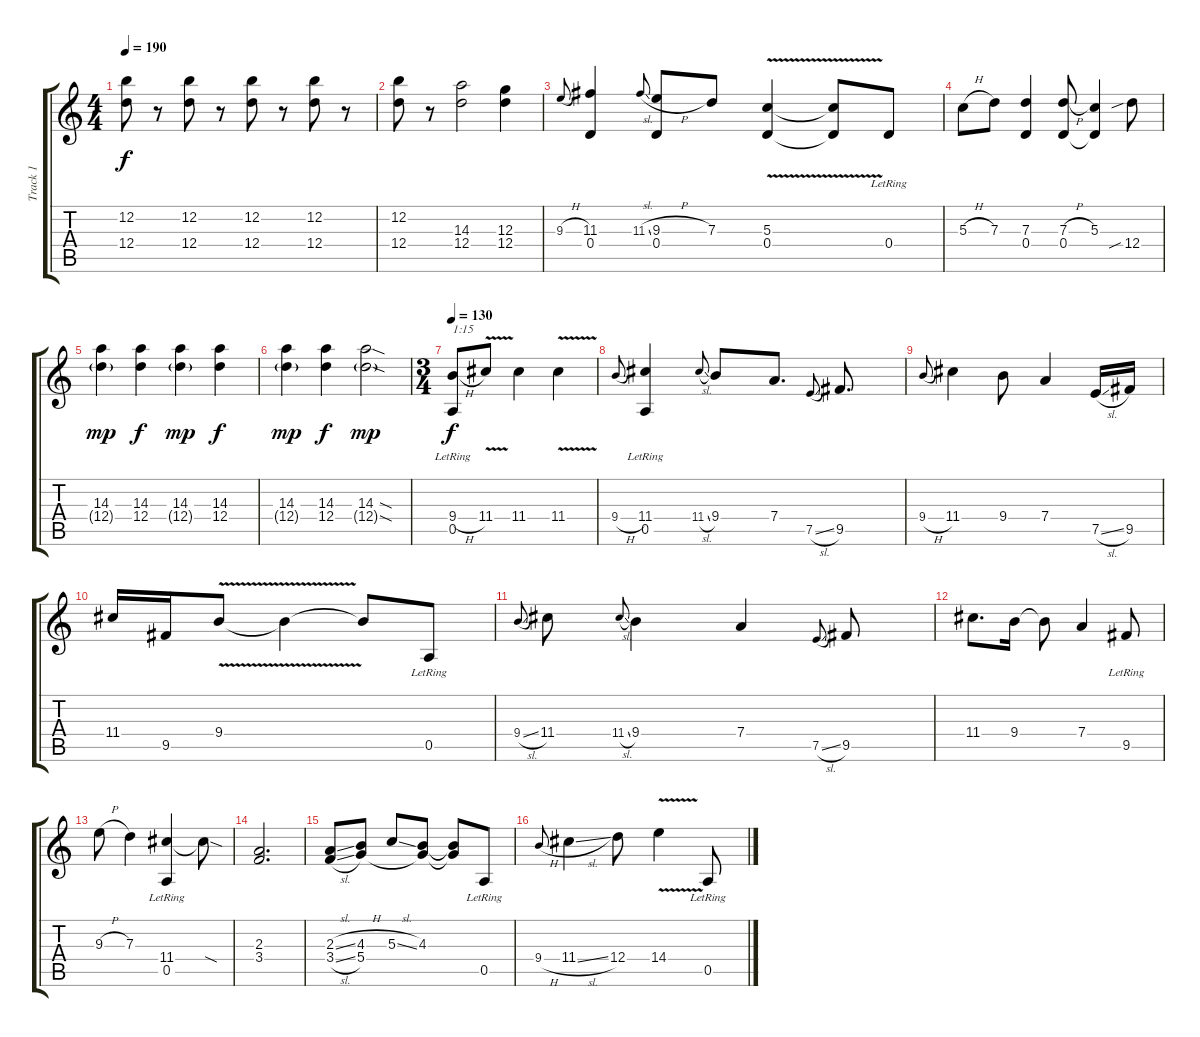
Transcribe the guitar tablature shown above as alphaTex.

\track ("Track 1" "Track 1") {instrument overdrivenguitar}
\staff {score tabs}
\tuning (E4 B3 G3 D3 A2 E2) {hide}
\ts (4 4)
\tempo 190
\clef g2
\ks c
(12.2 12.4).8{dy f} r.8 (12.2 12.4).8 r.8 (12.2 12.4).8 r.8 (12.2 12.4).8 r.8 |
(12.2 12.4).8 r.8 (14.3 12.4).2 (12.3 12.4).4 |
9.3{h}.8{gr onbeat} (11.3 0.4).4 11.3{sl}.8{gr onbeat} (9.3{h} 0.4).8 7.3.8 (5.3 0.4{v}).4 (5.3{t} 0.4{t}).8 0.4{lr}.8 |
5.3{h}.8 7.3.8 (7.3 0.4).4 (7.3{h} 0.4).8 (5.3 0.4{t}).4 12.4{sib}.8 |
(14.3 12.4{g}).4{dy mp} (14.3 12.4).4{dy f} (14.3 12.4{g}).4{dy mp} (14.3 12.4).4{dy f} |
(14.3 12.4{g}).4{dy mp} (14.3 12.4).4{dy f} (14.3{sod} 12.4{sod g}).2{dy mp} |
\ts (3 4)
\tempo 130
(9.4{h} 0.5{lr}).8{txt "1:15" dy f} 11.4{v}.8 11.4.4 11.4{v}.4 |
9.4{h}.8{gr onbeat} (11.4 0.5{lr}).4 11.4{sl}.8{gr onbeat} 9.4.8 7.4.8{d} 7.5{sl}.8{gr onbeat} 9.5.8{d} |
9.4{h}.8{gr onbeat} 11.4.4 9.4.8 7.4.4 7.5{sl}.16 9.5.16 |
11.4.16 9.5.16 9.4{v}.8 9.4{t}.4 9.4{t}.8 0.5{lr}.8 |
9.4{sl}.8{gr onbeat} 11.4.8 11.4{sl}.8{gr onbeat} 9.4.4 7.4.4 7.5{sl}.8{gr onbeat} 9.5.8 |
11.4.8{d} 9.4.16 9.4{t}.8 7.4.4 9.5{lr}.8 |
9.3{h}.8 7.3.4 (11.4 0.5{lr}).4 11.4{sod t}.8 |
(2.3 3.4).2{d} |
(2.3{sl} 3.4{sl}).8 (4.3{h} 5.4).8 5.3{sl}.8 (4.3 5.4{t}).8 (4.3{t} 5.4{t}).8 0.5{lr}.8 |
9.4{h}.8{gr onbeat} 11.4{sl}.4 12.4.8 14.4{v}.4 0.5{lr}.8
